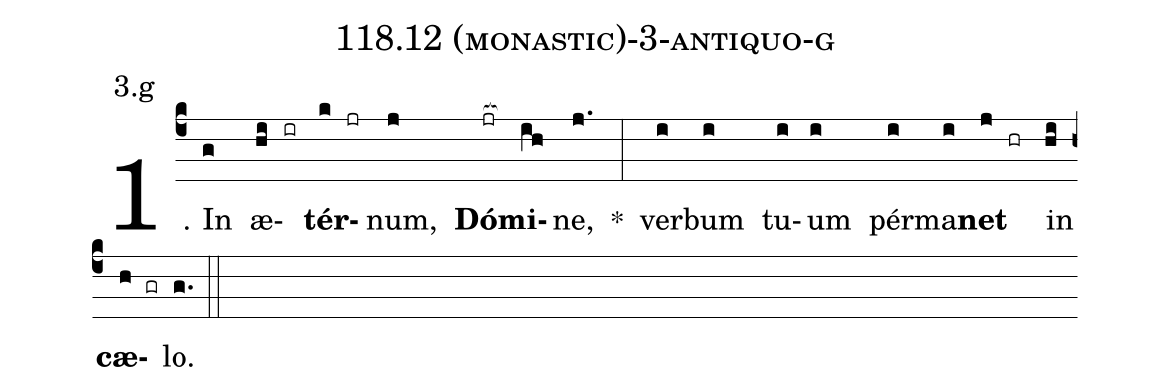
name: 118.12 (monastic)-3-antiquo-g;
annotation: 3.g;
%%
(c4)1. In(g) æ(hi ir)<b>tér</b>(k jr)num,(j) <b>Dó</b>(jr[ocb:1{])<b>mi</b>(ih[ocb:0}])ne,(j.) *(:) ver(i)bum(i) tu(i)um(i) pér(i)ma(i)<b>net</b>(j hr) in(hi) <b>cæ</b>(h gr)lo.(g.) (::)
